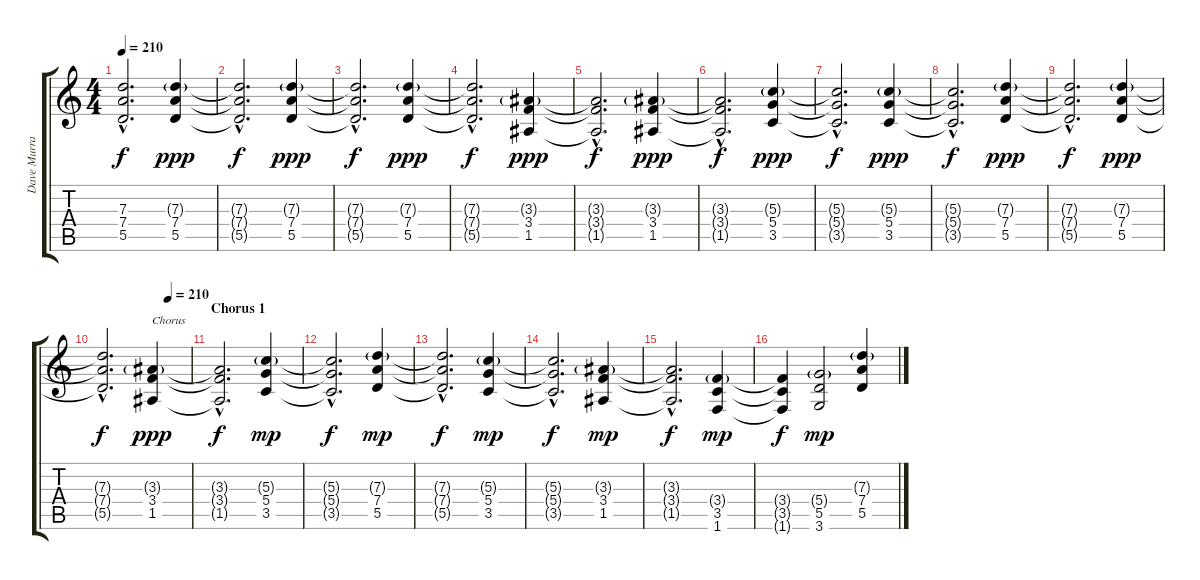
\track ("Dave Murray Distortion" "Dave Murra") {instrument distortionguitar}
\staff {score tabs}
\tuning (E4 B3 G3 D3 A2 E2) {hide}
\ts (4 4)
\tempo 210
\clef g2
\ks c
(7.3{hac t} 7.4{hac t} 5.5{hac t}).2{d dy f} (7.3{g} 7.4 5.5).4{dy ppp} |
(7.3{hac t} 7.4{hac t} 5.5{hac t}).2{d dy f} (7.3{g} 7.4 5.5).4{dy ppp} |
(7.3{hac t} 7.4{hac t} 5.5{hac t}).2{d dy f} (7.3{g} 7.4 5.5).4{dy ppp} |
(7.3{hac t} 7.4{hac t} 5.5{hac t}).2{d dy f} (3.3{g} 3.4 1.5).4{dy ppp} |
(3.3{hac t} 3.4{hac t} 1.5{hac t}).2{d dy f} (3.3{g} 3.4 1.5).4{dy ppp} |
(3.3{hac t} 3.4{hac t} 1.5{hac t}).2{d dy f} (5.3{g} 5.4 3.5).4{dy ppp} |
(5.3{hac t} 5.4{hac t} 3.5{hac t}).2{d dy f} (5.3{g} 5.4 3.5).4{dy ppp} |
(5.3{hac t} 5.4{hac t} 3.5{hac t}).2{d dy f} (7.3{g} 7.4 5.5).4{dy ppp} |
(7.3{hac t} 7.4{hac t} 5.5{hac t}).2{d dy f} (7.3{g} 7.4 5.5).4{dy ppp} |
\tempo (210 0.75)
(7.3{hac t} 7.4{hac t} 5.5{hac t}).2{d dy f} (3.3{g} 3.4 1.5).4{txt "Chorus" dy ppp} |
\section ("" "Chorus 1")
(3.3{hac t} 3.4{hac t} 1.5{hac t}).2{d dy f} (5.3{g} 5.4 3.5).4{dy mp} |
(5.3{hac t} 5.4{hac t} 3.5{hac t}).2{d dy f} (7.3{g} 7.4 5.5).4{dy mp} |
(7.3{hac t} 7.4{hac t} 5.5{hac t}).2{d dy f} (5.3{g} 5.4 3.5).4{dy mp} |
(5.3{hac t} 5.4{hac t} 3.5{hac t}).2{d dy f} (3.3{g} 3.4 1.5).4{dy mp} |
(3.3{hac t} 3.4{hac t} 1.5{hac t}).2{d dy f} (3.4{g} 3.5 1.6).4{dy mp} |
(3.4{t} 3.5{t} 1.6{t}).4{dy f} (5.4{g} 5.5 3.6).2{dy mp} (7.3{g} 7.4 5.5).4
